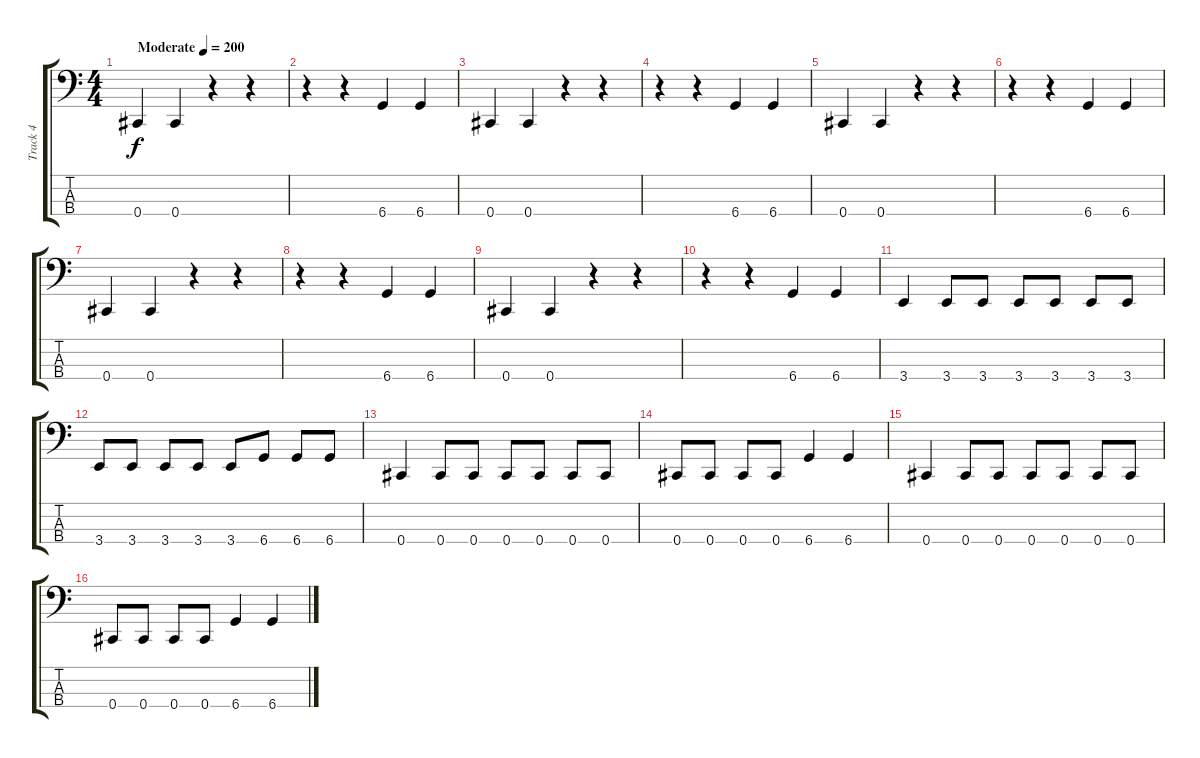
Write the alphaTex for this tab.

\track ("Track 4" "Track 4") {instrument electricbasspick}
\staff {score tabs}
\tuning (Gb2 Db2 Ab1 Db1) {hide}
\ts (4 4)
\tempo (200 "Moderate")
\clef f4
\ks c
0.4.4{dy f instrument electricbasspick} 0.4.4 r.4 r.4 |
r.4 r.4 6.4.4 6.4.4 |
0.4.4 0.4.4 r.4 r.4 |
r.4 r.4 6.4.4 6.4.4 |
0.4.4 0.4.4 r.4 r.4 |
r.4 r.4 6.4.4 6.4.4 |
0.4.4 0.4.4 r.4 r.4 |
r.4 r.4 6.4.4 6.4.4 |
0.4.4 0.4.4 r.4 r.4 |
r.4 r.4 6.4.4 6.4.4 |
3.4.4 3.4.8 3.4.8 3.4.8 3.4.8 3.4.8 3.4.8 |
3.4.8 3.4.8 3.4.8 3.4.8 3.4.8 6.4.8 6.4.8 6.4.8 |
0.4.4 0.4.8 0.4.8 0.4.8 0.4.8 0.4.8 0.4.8 |
0.4.8 0.4.8 0.4.8 0.4.8 6.4.4 6.4.4 |
0.4.4 0.4.8 0.4.8 0.4.8 0.4.8 0.4.8 0.4.8 |
0.4.8 0.4.8 0.4.8 0.4.8 6.4.4 6.4.4
